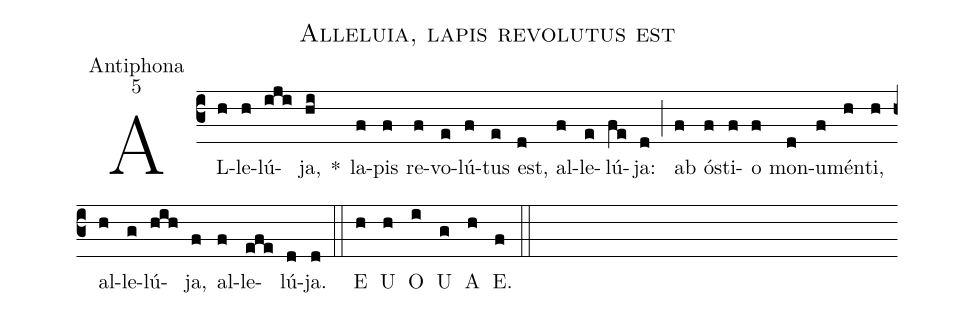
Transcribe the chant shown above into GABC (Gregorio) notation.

name:Alleluia, lapis revolutus est;
office-part:Antiphona;
mode:5;
%%
(c3) AL(h)le(h)lú(iji)ja,(hi) <sp>*</sp>() la(f)pis(f) re(f)vo(e)lú(f)tus(e) est,(d) al(f)le(e)lú(fe)ja:(d) (;)
ab(f) ó(f)sti(f)o(f) mon(d)u(f)mén(h)ti,(h) al(h)le(g)lú(hih)ja,(f) al(f)le(efe)lú(d)ja.(d)
(::) <eu> E(h) U(h) O(i) U(g) A(h) E.(f)  </eu> (::)
